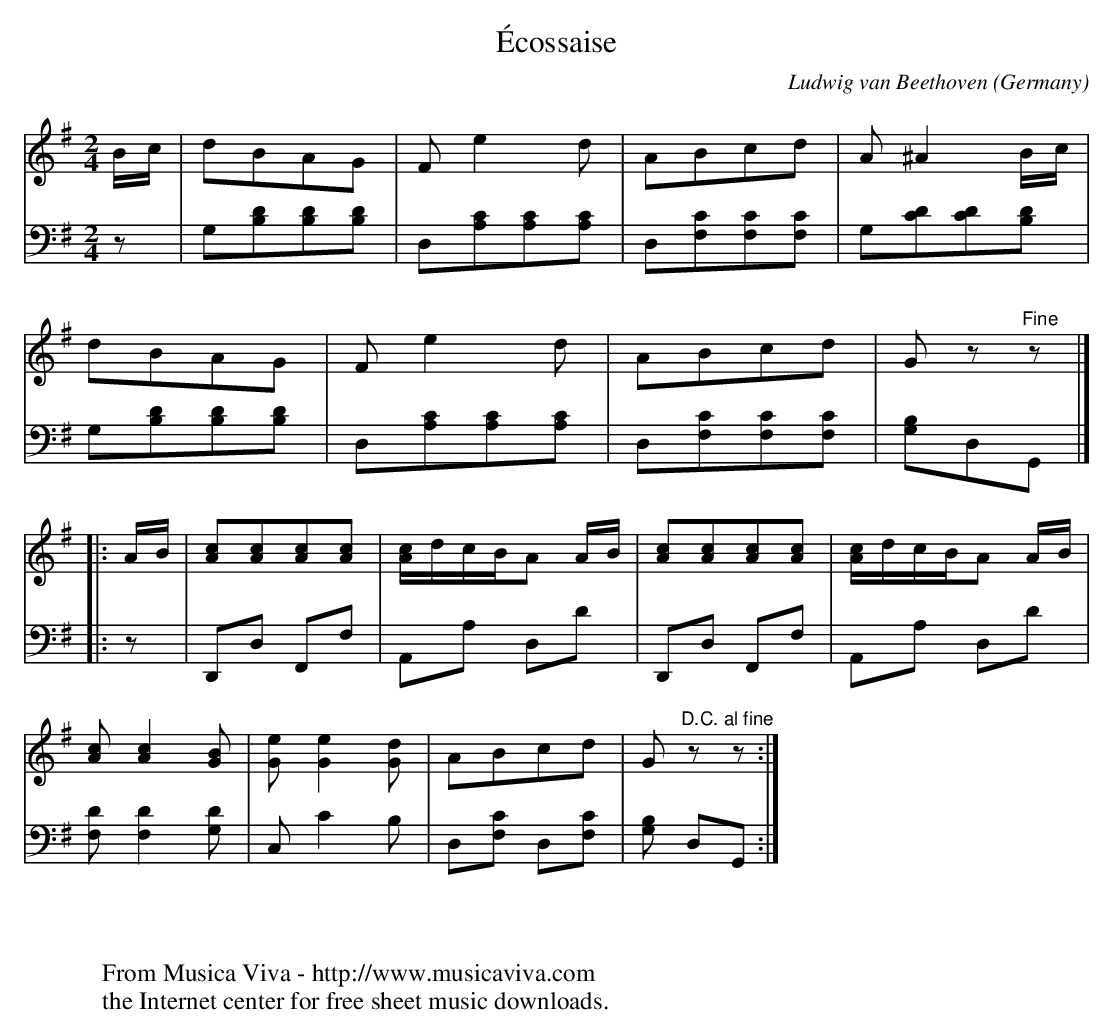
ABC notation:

X:1
T:\'Ecossaise
C:Ludwig van Beethoven
O:Germany
V:1 Program 1 0 %Piano
V:2 Program 1 0 bass %Piano
M:2/4
L:1/8
K:G
V:1
B/c/|dBAG|Fe2d|ABcd|A^A2B/c/|
V:2
z|G,[B,D][B,D][B,D]|D,[A,C][A,C][A,C]|D,[F,C][F,C][F,C]|G,[CD][CD][B,D]|
V:1
dBAG|Fe2d|ABcd|G z "^Fine"z|]
V:2
G,[B,D][B,D][B,D]|D,[A,C][A,C][A,C]|D,[F,C][F,C][F,C]|[G,B,]D,G,,|]
V:1
|:A/B/|[Ac][Ac][Ac][Ac]|[A/c/]d/c/B/A A/B/|[Ac][Ac][Ac][Ac]|[A/c/]d/c/B/A A/B/|
V:2
|:z|D,,D, F,,F,|A,,A, D,D|D,,D, F,,F,|A,,A, D,D|
V:1
[Ac][A2c2][GB]|[Ge][G2e2][Gd]|ABcd|G "^D.C. al fine"z z:|
V:2
[F,D][F,2D2][G,D]|C,C2B,|D,[F,C] D,[F,C]|[G,B,] D,G,,:|
W:
W:
W:  From Musica Viva - http://www.musicaviva.com
W:  the Internet center for free sheet music downloads.
